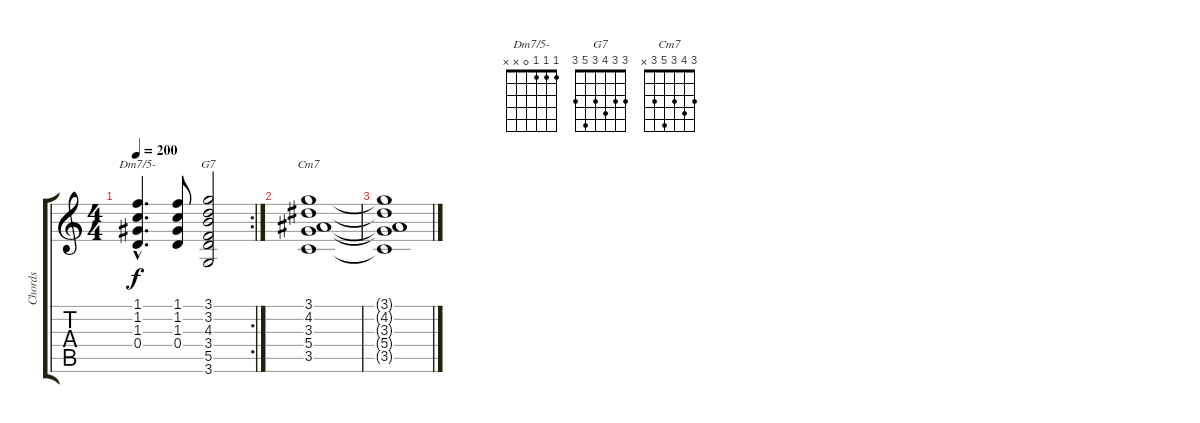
\track ("Chords" "Chords") {instrument electricguitarjazz}
\staff {score tabs}
\tuning (E4 B3 G3 D3 A2 E2) {hide}
\chord ("Dm7/5-" 1 1 1 0 x x)
\chord ("G7" 3 3 4 3 5 3)
\chord ("Cm7" 3 4 3 5 3 x)
\rc 2
\ts (4 4)
\tempo 200
\clef g2
\ks c
(1.1{hac} 1.2{hac} 1.3{hac} 0.4{hac}).4{d ch "Dm7/5-" dy f} (1.1 1.2 1.3 0.4).8 (3.1 3.2 4.3 3.4 5.5 3.6).2{ch "G7"} |
(3.1 4.2 3.3 5.4 3.5).1{ch "Cm7"} |
(3.1{t} 4.2{t} 3.3{t} 5.4{t} 3.5{t}).1
